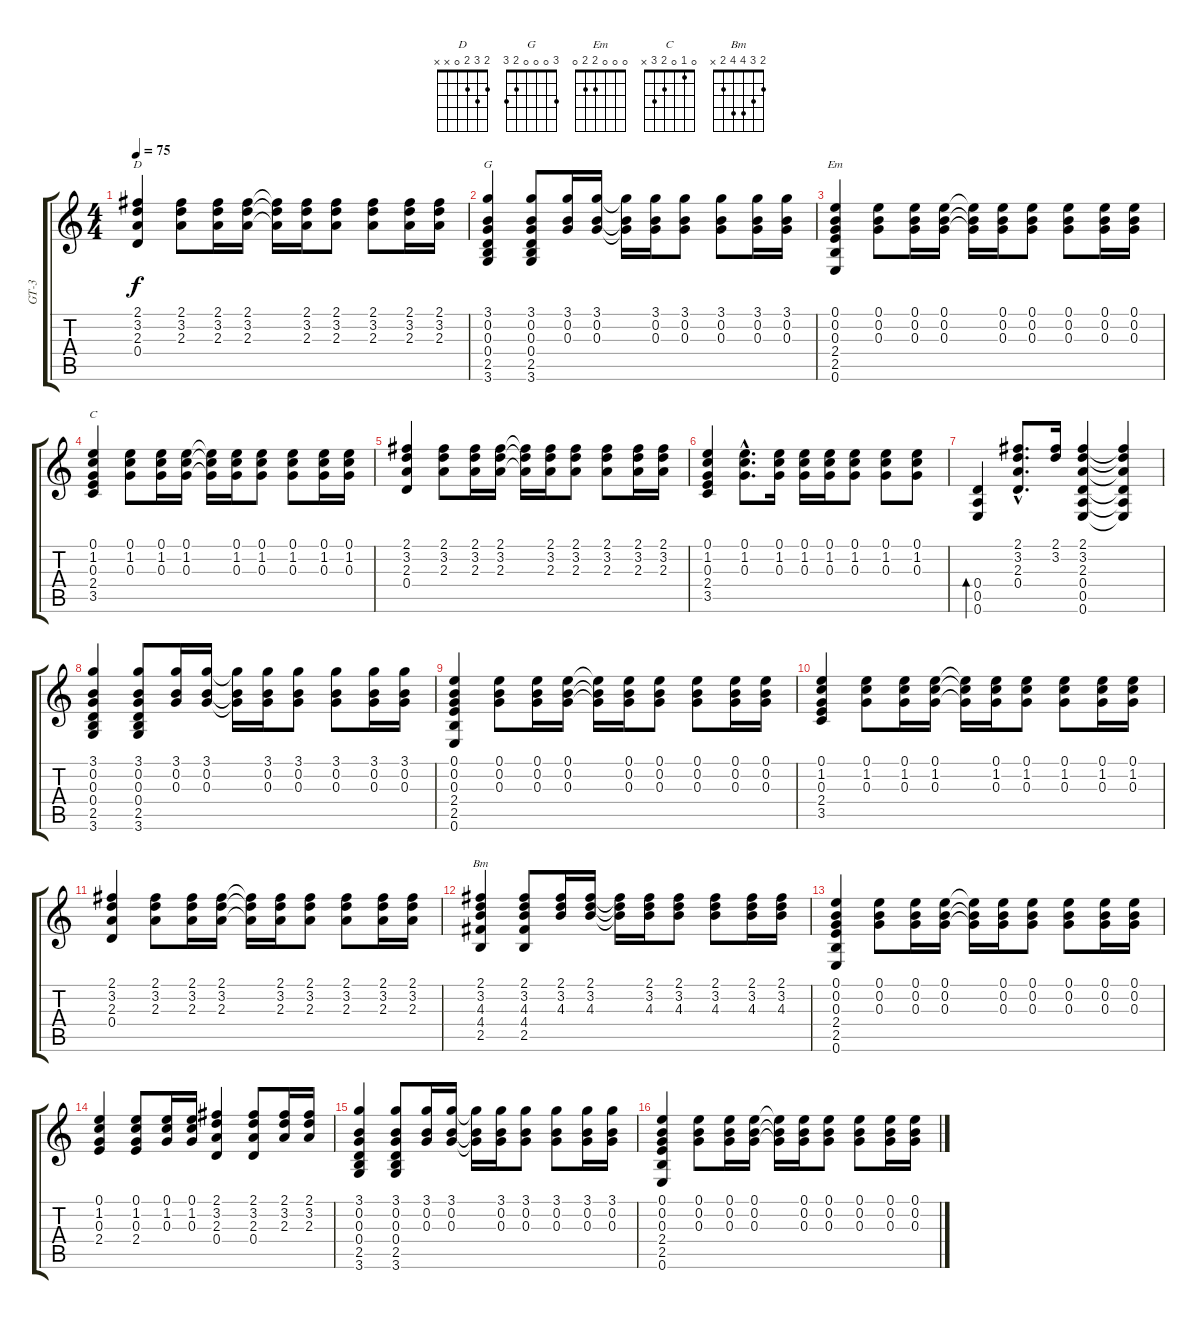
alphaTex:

\track ("GT-3 " "GT-3 ") {instrument electricguitarjazz}
\staff {score tabs}
\tuning (E4 B3 G3 D3 A2 E2) {hide}
\chord ("D" 2 3 2 0 x x)
\chord ("G" 3 0 0 0 2 3)
\chord ("Em" 0 0 0 2 2 0)
\chord ("C" 0 1 0 2 3 x)
\chord ("Bm" 2 3 4 4 2 x)
\ts (4 4)
\tempo 75
\clef g2
\ks c
(2.1 3.2 2.3 0.4).4{ch "D" dy f} (2.1 3.2 2.3).8 (2.1 3.2 2.3).16 (2.1 3.2 2.3).16 (2.1{t} 3.2{t} 2.3{t}).16 (2.1 3.2 2.3).16 (2.1 3.2 2.3).8 (2.1 3.2 2.3).8 (2.1 3.2 2.3).16 (2.1 3.2 2.3).16 |
(3.1 0.2 0.3 0.4 2.5 3.6).4{ch "G"} (3.1 0.2 0.3 0.4 2.5 3.6).8 (3.1 0.2 0.3).16 (3.1 0.2 0.3).16 (3.1{t} 0.2{t} 0.3{t}).16 (3.1 0.2 0.3).16 (3.1 0.2 0.3).8 (3.1 0.2 0.3).8 (3.1 0.2 0.3).16 (3.1 0.2 0.3).16 |
(0.1 0.2 0.3 2.4 2.5 0.6).4{ch "Em"} (0.1 0.2 0.3).8 (0.1 0.2 0.3).16 (0.1 0.2 0.3).16 (0.1{t} 0.2{t} 0.3{t}).16 (0.1 0.2 0.3).16 (0.1 0.2 0.3).8 (0.1 0.2 0.3).8 (0.1 0.2 0.3).16 (0.1 0.2 0.3).16 |
(0.1 1.2 0.3 2.4 3.5).4{ch "C"} (0.1 1.2 0.3).8 (0.1 1.2 0.3).16 (0.1 1.2 0.3).16 (0.1{t} 1.2{t} 0.3{t}).16 (0.1 1.2 0.3).16 (0.1 1.2 0.3).8 (0.1 1.2 0.3).8 (0.1 1.2 0.3).16 (0.1 1.2 0.3).16 |
(2.1 3.2 2.3 0.4).4 (2.1 3.2 2.3).8 (2.1 3.2 2.3).16 (2.1 3.2 2.3).16 (2.1{t} 3.2{t} 2.3{t}).16 (2.1 3.2 2.3).16 (2.1 3.2 2.3).8 (2.1 3.2 2.3).8 (2.1 3.2 2.3).16 (2.1 3.2 2.3).16 |
(0.1 1.2 0.3 2.4 3.5).4 (0.1{hac} 1.2{hac} 0.3{hac}).8{d} (0.1 1.2 0.3).16 (0.1 1.2 0.3).16 (0.1 1.2 0.3).16 (0.1 1.2 0.3).8 (0.1 1.2 0.3).8 (0.1 1.2 0.3).8 |
(0.4 0.5 0.6).4{bd 60} (2.1{hac} 3.2{hac} 2.3{hac} 0.4{hac}).8{d} (2.1 3.2).16 (2.1 3.2 2.3 0.4 0.5 0.6).4 (2.1{t} 3.2{t} 2.3{t} 0.4{t} 0.5{t} 0.6{t}).4 |
(3.1 0.2 0.3 0.4 2.5 3.6).4 (3.1 0.2 0.3 0.4 2.5 3.6).8 (3.1 0.2 0.3).16 (3.1 0.2 0.3).16 (3.1{t} 0.2{t} 0.3{t}).16 (3.1 0.2 0.3).16 (3.1 0.2 0.3).8 (3.1 0.2 0.3).8 (3.1 0.2 0.3).16 (3.1 0.2 0.3).16 |
(0.1 0.2 0.3 2.4 2.5 0.6).4 (0.1 0.2 0.3).8 (0.1 0.2 0.3).16 (0.1 0.2 0.3).16 (0.1{t} 0.2{t} 0.3{t}).16 (0.1 0.2 0.3).16 (0.1 0.2 0.3).8 (0.1 0.2 0.3).8 (0.1 0.2 0.3).16 (0.1 0.2 0.3).16 |
(0.1 1.2 0.3 2.4 3.5).4 (0.1 1.2 0.3).8 (0.1 1.2 0.3).16 (0.1 1.2 0.3).16 (0.1{t} 1.2{t} 0.3{t}).16 (0.1 1.2 0.3).16 (0.1 1.2 0.3).8 (0.1 1.2 0.3).8 (0.1 1.2 0.3).16 (0.1 1.2 0.3).16 |
(2.1 3.2 2.3 0.4).4 (2.1 3.2 2.3).8 (2.1 3.2 2.3).16 (2.1 3.2 2.3).16 (2.1{t} 3.2{t} 2.3{t}).16 (2.1 3.2 2.3).16 (2.1 3.2 2.3).8 (2.1 3.2 2.3).8 (2.1 3.2 2.3).16 (2.1 3.2 2.3).16 |
(2.1 3.2 4.3 4.4 2.5).4{ch "Bm"} (2.1 3.2 4.3 4.4 2.5).8 (2.1 3.2 4.3).16 (2.1 3.2 4.3).16 (2.1{t} 3.2{t} 4.3{t}).16 (2.1 3.2 4.3).16 (2.1 3.2 4.3).8 (2.1 3.2 4.3).8 (2.1 3.2 4.3).16 (2.1 3.2 4.3).16 |
(0.1 0.2 0.3 2.4 2.5 0.6).4 (0.1 0.2 0.3).8 (0.1 0.2 0.3).16 (0.1 0.2 0.3).16 (0.1{t} 0.2{t} 0.3{t}).16 (0.1 0.2 0.3).16 (0.1 0.2 0.3).8 (0.1 0.2 0.3).8 (0.1 0.2 0.3).16 (0.1 0.2 0.3).16 |
(0.1 1.2 0.3 2.4).4 (0.1 1.2 0.3 2.4).8 (0.1 1.2 0.3).16 (0.1 1.2 0.3).16 (2.1 3.2 2.3 0.4).4 (2.1 3.2 2.3 0.4).8 (2.1 3.2 2.3).16 (2.1 3.2 2.3).16 |
(3.1 0.2 0.3 0.4 2.5 3.6).4 (3.1 0.2 0.3 0.4 2.5 3.6).8 (3.1 0.2 0.3).16 (3.1 0.2 0.3).16 (3.1{t} 0.2{t} 0.3{t}).16 (3.1 0.2 0.3).16 (3.1 0.2 0.3).8 (3.1 0.2 0.3).8 (3.1 0.2 0.3).16 (3.1 0.2 0.3).16 |
(0.1 0.2 0.3 2.4 2.5 0.6).4 (0.1 0.2 0.3).8 (0.1 0.2 0.3).16 (0.1 0.2 0.3).16 (0.1{t} 0.2{t} 0.3{t}).16 (0.1 0.2 0.3).16 (0.1 0.2 0.3).8 (0.1 0.2 0.3).8 (0.1 0.2 0.3).16 (0.1 0.2 0.3).16
